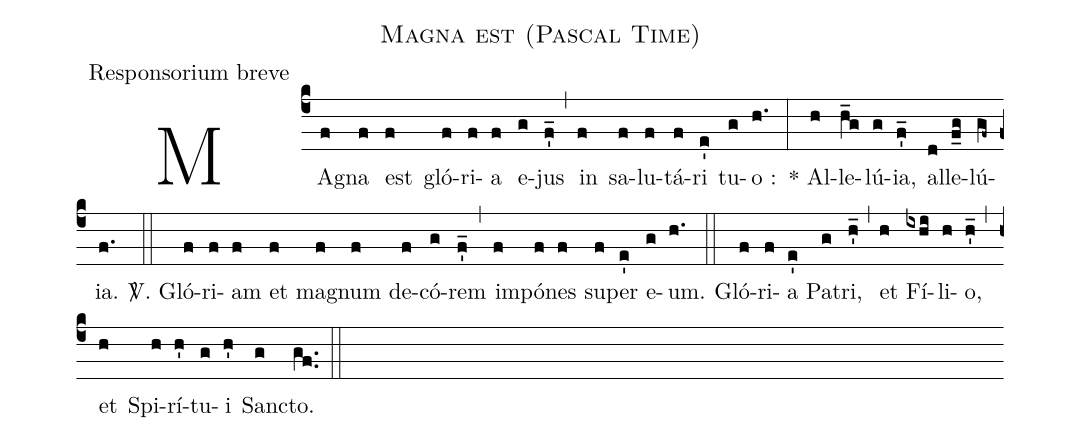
name:Magna est (Pascal Time);
office-part:Responsorium breve;
%%
(c4) MA(f)gna(f) est(f) gló(f)ri(f)a(f) e(g)jus(f'_) (,) in(f) sa(f)lu(f)tá(f)ri(e') tu(g)o :(h.) (:) * Al(h)le(h_g)lú(g){ia},(f'_) al(d)le(f_g)lú(gf~){ia}.(f.) (::)
<sp>V/</sp>. Gló(f)ri(f)am(f) et(f) ma(f)gnum(f) de(f)có(g)rem(f'_) (,) im(f)pó(f)nes(f) su(f)per(e') e(g)um.(h.) (::) Gló(f)ri(f)a(e') Pa(g)tri,(h'_) (,) et(h) Fí(ixhi)li(h)o,(h'_) (,) et(h) Spi(h)rí(h')tu(g)i(h') San(g)cto.(gf..) (::)
